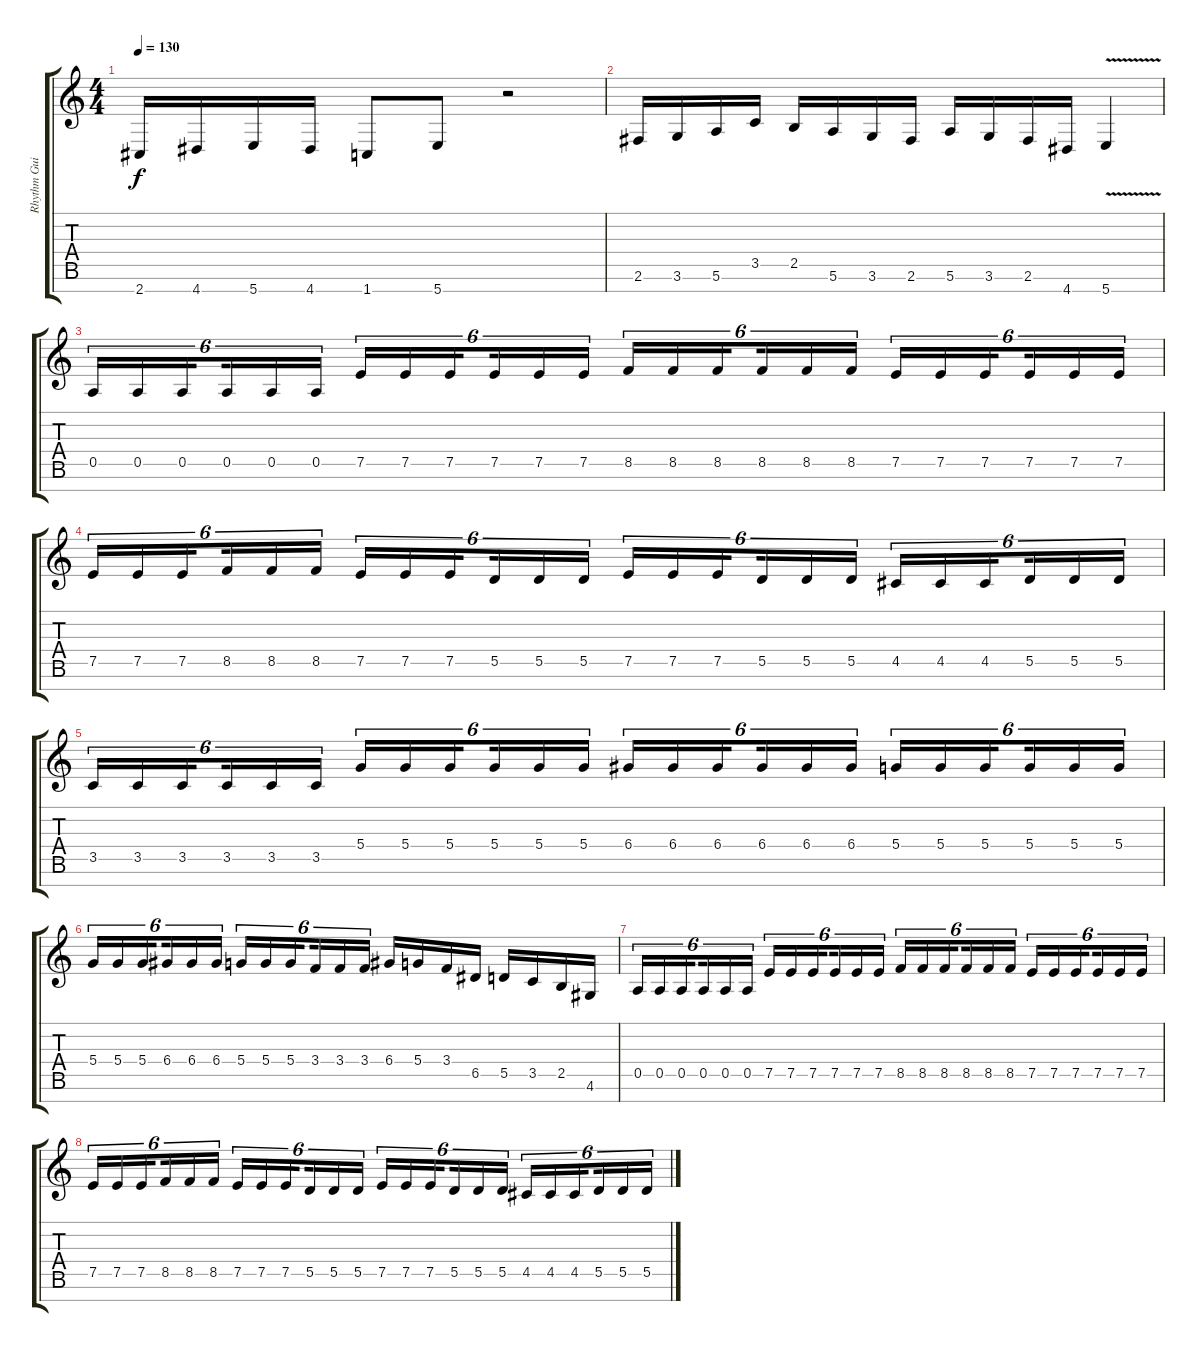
\track ("Rhythm Guitar II (right)" "Rhythm Gui") {instrument distortionguitar}
\staff {score tabs}
\tuning (E4 B3 G3 D3 A2 E2 B1) {hide}
\ts (4 4)
\tempo 130
\clef g2
\ks c
2.7.16{dy f} 4.7.16 5.7.16 4.7.16 1.7.8 5.7.8 r.2 |
2.6.16 3.6.16 5.6.16 3.5.16 2.5.16 5.6.16 3.6.16 2.6.16 5.6.16 3.6.16 2.6.16 4.7.16 5.7{v}.4 |
0.5.16{tu (6 4)} 0.5.16{tu (6 4)} 0.5.16{tu (6 4) beam splitsecondary} 0.5.16{tu (6 4)} 0.5.16{tu (6 4)} 0.5.16{tu (6 4)} 7.5.16{tu (6 4)} 7.5.16{tu (6 4)} 7.5.16{tu (6 4) beam splitsecondary} 7.5.16{tu (6 4)} 7.5.16{tu (6 4)} 7.5.16{tu (6 4)} 8.5.16{tu (6 4)} 8.5.16{tu (6 4)} 8.5.16{tu (6 4) beam splitsecondary} 8.5.16{tu (6 4)} 8.5.16{tu (6 4)} 8.5.16{tu (6 4)} 7.5.16{tu (6 4)} 7.5.16{tu (6 4)} 7.5.16{tu (6 4) beam splitsecondary} 7.5.16{tu (6 4)} 7.5.16{tu (6 4)} 7.5.16{tu (6 4)} |
7.5.16{tu (6 4)} 7.5.16{tu (6 4)} 7.5.16{tu (6 4) beam splitsecondary} 8.5.16{tu (6 4)} 8.5.16{tu (6 4)} 8.5.16{tu (6 4)} 7.5.16{tu (6 4)} 7.5.16{tu (6 4)} 7.5.16{tu (6 4) beam splitsecondary} 5.5.16{tu (6 4)} 5.5.16{tu (6 4)} 5.5.16{tu (6 4)} 7.5.16{tu (6 4)} 7.5.16{tu (6 4)} 7.5.16{tu (6 4) beam splitsecondary} 5.5.16{tu (6 4)} 5.5.16{tu (6 4)} 5.5.16{tu (6 4)} 4.5.16{tu (6 4)} 4.5.16{tu (6 4)} 4.5.16{tu (6 4) beam splitsecondary} 5.5.16{tu (6 4)} 5.5.16{tu (6 4)} 5.5.16{tu (6 4)} |
3.5.16{tu (6 4)} 3.5.16{tu (6 4)} 3.5.16{tu (6 4) beam splitsecondary} 3.5.16{tu (6 4)} 3.5.16{tu (6 4)} 3.5.16{tu (6 4)} 5.4.16{tu (6 4)} 5.4.16{tu (6 4)} 5.4.16{tu (6 4) beam splitsecondary} 5.4.16{tu (6 4)} 5.4.16{tu (6 4)} 5.4.16{tu (6 4)} 6.4.16{tu (6 4)} 6.4.16{tu (6 4)} 6.4.16{tu (6 4) beam splitsecondary} 6.4.16{tu (6 4)} 6.4.16{tu (6 4)} 6.4.16{tu (6 4)} 5.4.16{tu (6 4)} 5.4.16{tu (6 4)} 5.4.16{tu (6 4) beam splitsecondary} 5.4.16{tu (6 4)} 5.4.16{tu (6 4)} 5.4.16{tu (6 4)} |
5.4.16{tu (6 4)} 5.4.16{tu (6 4)} 5.4.16{tu (6 4) beam splitsecondary} 6.4.16{tu (6 4)} 6.4.16{tu (6 4)} 6.4.16{tu (6 4)} 5.4.16{tu (6 4)} 5.4.16{tu (6 4)} 5.4.16{tu (6 4) beam splitsecondary} 3.4.16{tu (6 4)} 3.4.16{tu (6 4)} 3.4.16{tu (6 4)} 6.4.16 5.4.16 3.4.16 6.5.16 5.5.16 3.5.16 2.5.16 4.6.16 |
0.5.16{tu (6 4)} 0.5.16{tu (6 4)} 0.5.16{tu (6 4) beam splitsecondary} 0.5.16{tu (6 4)} 0.5.16{tu (6 4)} 0.5.16{tu (6 4)} 7.5.16{tu (6 4)} 7.5.16{tu (6 4)} 7.5.16{tu (6 4) beam splitsecondary} 7.5.16{tu (6 4)} 7.5.16{tu (6 4)} 7.5.16{tu (6 4)} 8.5.16{tu (6 4)} 8.5.16{tu (6 4)} 8.5.16{tu (6 4) beam splitsecondary} 8.5.16{tu (6 4)} 8.5.16{tu (6 4)} 8.5.16{tu (6 4)} 7.5.16{tu (6 4)} 7.5.16{tu (6 4)} 7.5.16{tu (6 4) beam splitsecondary} 7.5.16{tu (6 4)} 7.5.16{tu (6 4)} 7.5.16{tu (6 4)} |
7.5.16{tu (6 4)} 7.5.16{tu (6 4)} 7.5.16{tu (6 4) beam splitsecondary} 8.5.16{tu (6 4)} 8.5.16{tu (6 4)} 8.5.16{tu (6 4)} 7.5.16{tu (6 4)} 7.5.16{tu (6 4)} 7.5.16{tu (6 4) beam splitsecondary} 5.5.16{tu (6 4)} 5.5.16{tu (6 4)} 5.5.16{tu (6 4)} 7.5.16{tu (6 4)} 7.5.16{tu (6 4)} 7.5.16{tu (6 4) beam splitsecondary} 5.5.16{tu (6 4)} 5.5.16{tu (6 4)} 5.5.16{tu (6 4)} 4.5.16{tu (6 4)} 4.5.16{tu (6 4)} 4.5.16{tu (6 4) beam splitsecondary} 5.5.16{tu (6 4)} 5.5.16{tu (6 4)} 5.5.16{tu (6 4)}
